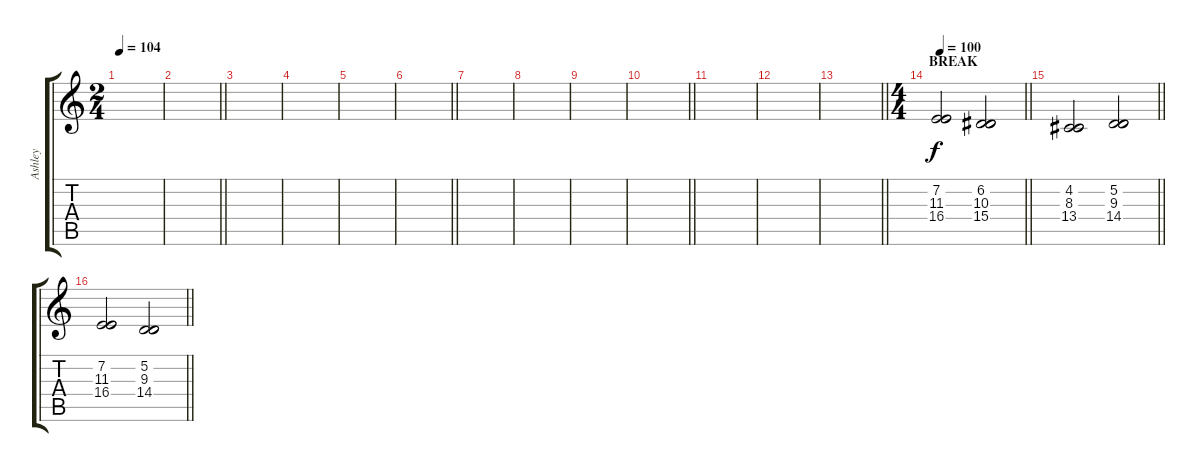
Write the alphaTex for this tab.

\track ("Ashley" "Ashley") {instrument choiraahs}
\staff {score tabs}
\tuning (D4 A3 F3 C3 G2 D2) {hide}
\ts (2 4)
\tempo 104
\clef g2
\ks c
|
\barLineRight lightlight
|
|
|
|
\barLineRight lightlight
|
|
|
|
\barLineRight lightlight
|
|
|
\barLineRight lightlight
|
\ts (4 4)
\section ("" "BREAK")
\tempo 100
\barLineRight lightlight
(7.2 11.3 16.4).2 (6.2 10.3 15.4).2 |
\barLineRight lightlight
(4.2 8.3 13.4).2 (5.2 9.3 14.4).2 |
\barLineRight lightlight
(7.2 11.3 16.4).2 (5.2 9.3 14.4).2
